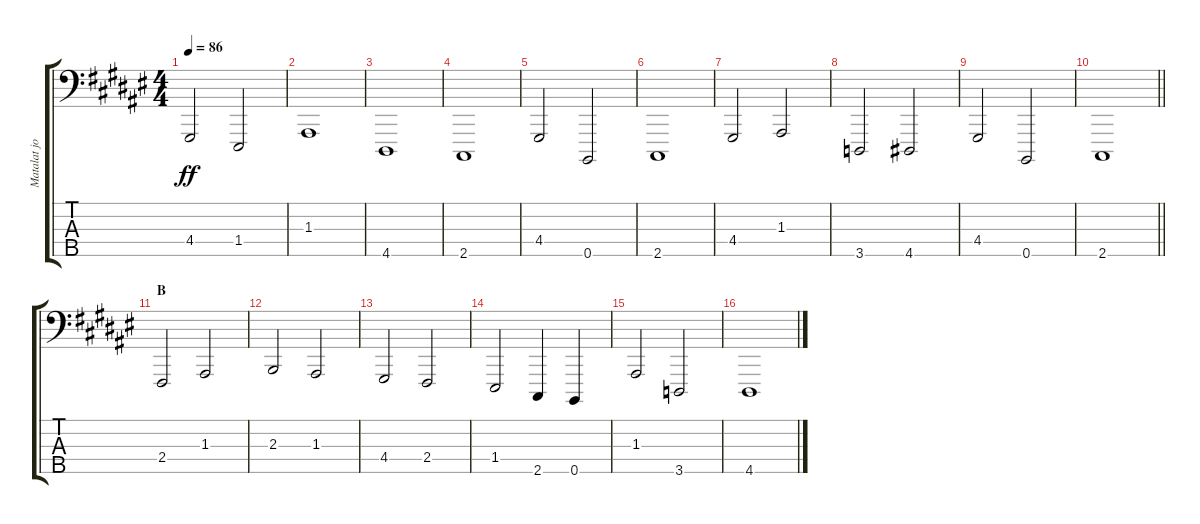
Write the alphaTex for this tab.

\track ("Matalat jouset" "Matalat jo") {instrument synthstrings2}
\staff {score tabs}
\tuning (G2 D2 A1 E1 B0) {hide}
\ts (4 4)
\tempo 86
\clef f4
\ks f#
4.4.2{dy ff} 1.4.2 |
1.3.1 |
4.5.1 |
2.5.1 |
4.4.2 0.5.2 |
2.5.1 |
4.4.2 1.3.2 |
3.5.2 4.5.2 |
4.4.2 0.5.2 |
\barLineRight lightlight
2.5.1 |
\section ("" "B")
2.4.2 1.3.2 |
2.3.2 1.3.2 |
4.4.2 2.4.2 |
1.4.2 2.5.4 0.5.4 |
1.3.2 3.5.2 |
4.5.1
